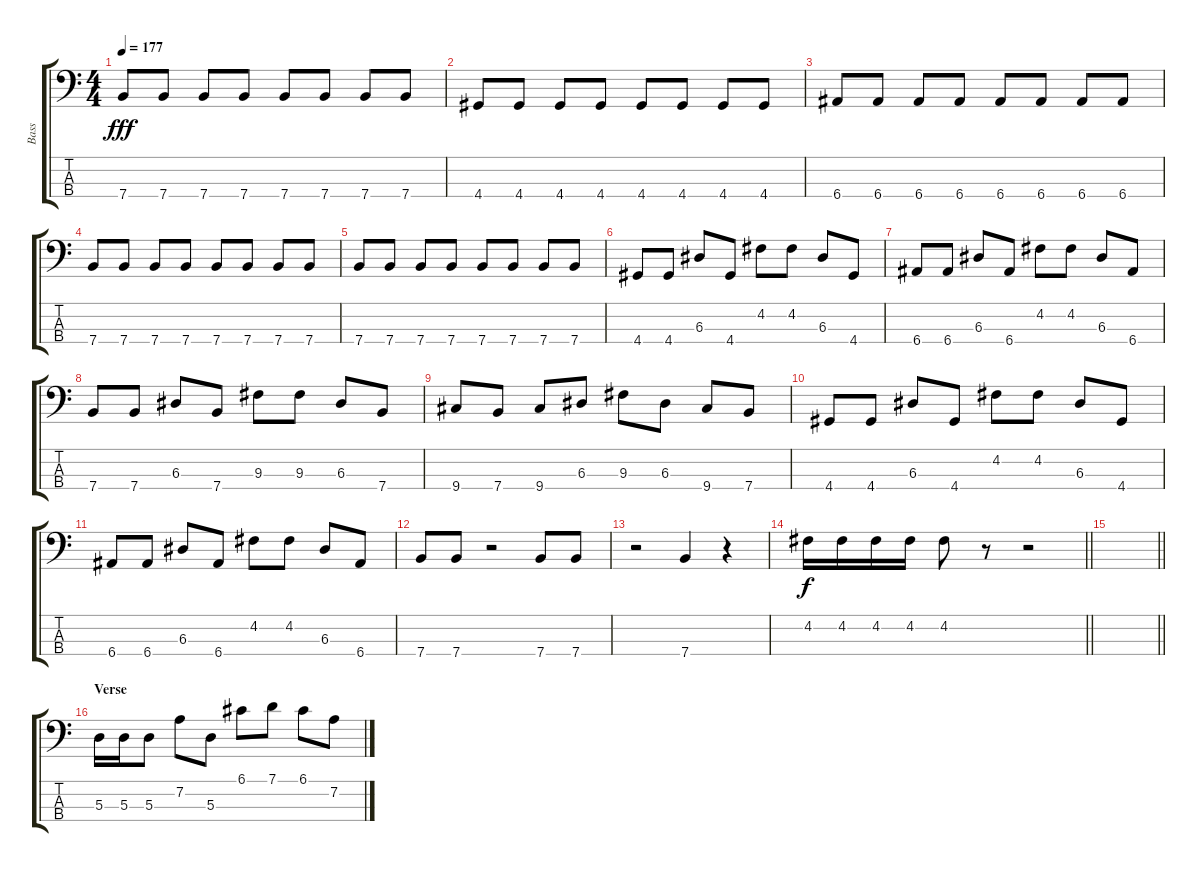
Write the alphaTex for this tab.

\track ("Bass" "Bass") {instrument electricbasspick}
\staff {score tabs}
\tuning (G2 D2 A1 E1) {hide}
\ts (4 4)
\tempo 177
\clef f4
\ks c
7.4.8{dy fff} 7.4.8 7.4.8 7.4.8 7.4.8 7.4.8 7.4.8 7.4.8 |
4.4.8 4.4.8 4.4.8 4.4.8 4.4.8 4.4.8 4.4.8 4.4.8 |
6.4.8 6.4.8 6.4.8 6.4.8 6.4.8 6.4.8 6.4.8 6.4.8 |
7.4.8 7.4.8 7.4.8 7.4.8 7.4.8 7.4.8 7.4.8 7.4.8 |
7.4.8 7.4.8 7.4.8 7.4.8 7.4.8 7.4.8 7.4.8 7.4.8 |
4.4.8 4.4.8 6.3.8 4.4.8 4.2.8 4.2.8 6.3.8 4.4.8 |
6.4.8 6.4.8 6.3.8 6.4.8 4.2.8 4.2.8 6.3.8 6.4.8 |
7.4.8 7.4.8 6.3.8 7.4.8 9.3.8 9.3.8 6.3.8 7.4.8 |
9.4.8 7.4.8 9.4.8 6.3.8 9.3.8 6.3.8 9.4.8 7.4.8 |
4.4.8 4.4.8 6.3.8 4.4.8 4.2.8 4.2.8 6.3.8 4.4.8 |
6.4.8 6.4.8 6.3.8 6.4.8 4.2.8 4.2.8 6.3.8 6.4.8 |
7.4.8 7.4.8 r.2 7.4.8 7.4.8 |
r.2 7.4.4 r.4 |
\barLineRight lightlight
4.2.16{dy f} 4.2.16 4.2.16 4.2.16 4.2.8 r.8 r.2 |
\barLineRight lightlight
|
\section ("" "Verse")
5.3.16 5.3.16 5.3.8 7.2.8 5.3.8 6.1.8 7.1.8 6.1.8 7.2.8
